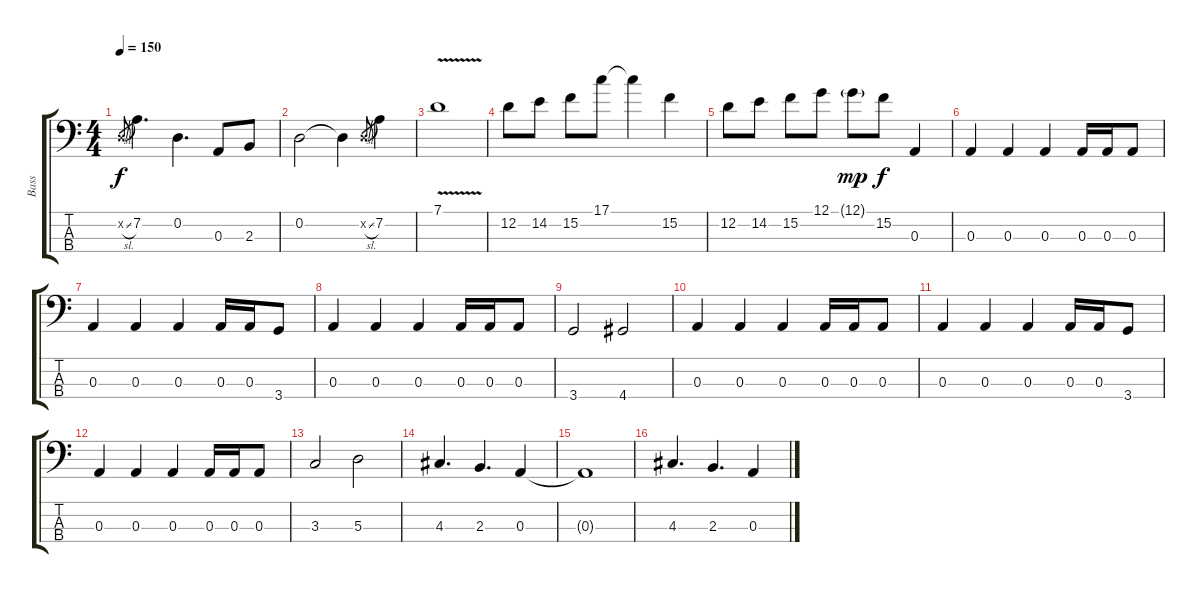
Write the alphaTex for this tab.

\track ("Bass" "Bass") {instrument electricbassfinger}
\staff {score tabs}
\tuning (G2 D2 A1 E1) {hide}
\ts (4 4)
\tempo 150
\clef f4
\ks c
0.2{sl x}.8{gr dy f} 7.2.4{d} 0.2.4{d} 0.3.8 2.3.8 |
0.2.2 0.2{t}.4 0.2{sl x}.8{gr} 7.2.4 |
7.1{v}.1 |
12.2.8 14.2.8 15.2.8 17.1.8 17.1{t}.4 15.2.4 |
12.2.8 14.2.8 15.2.8 12.1.8 12.1{g}.8{dy mp} 15.2.8{dy f} 0.3.4 |
0.3.4 0.3.4 0.3.4 0.3.16 0.3.16 0.3.8 |
0.3.4 0.3.4 0.3.4 0.3.16 0.3.16 3.4.8 |
0.3.4 0.3.4 0.3.4 0.3.16 0.3.16 0.3.8 |
3.4.2 4.4.2 |
0.3.4 0.3.4 0.3.4 0.3.16 0.3.16 0.3.8 |
0.3.4 0.3.4 0.3.4 0.3.16 0.3.16 3.4.8 |
0.3.4 0.3.4 0.3.4 0.3.16 0.3.16 0.3.8 |
3.3.2 5.3.2 |
4.3.4{d} 2.3.4{d} 0.3.4 |
0.3{t}.1 |
4.3.4{d} 2.3.4{d} 0.3.4
